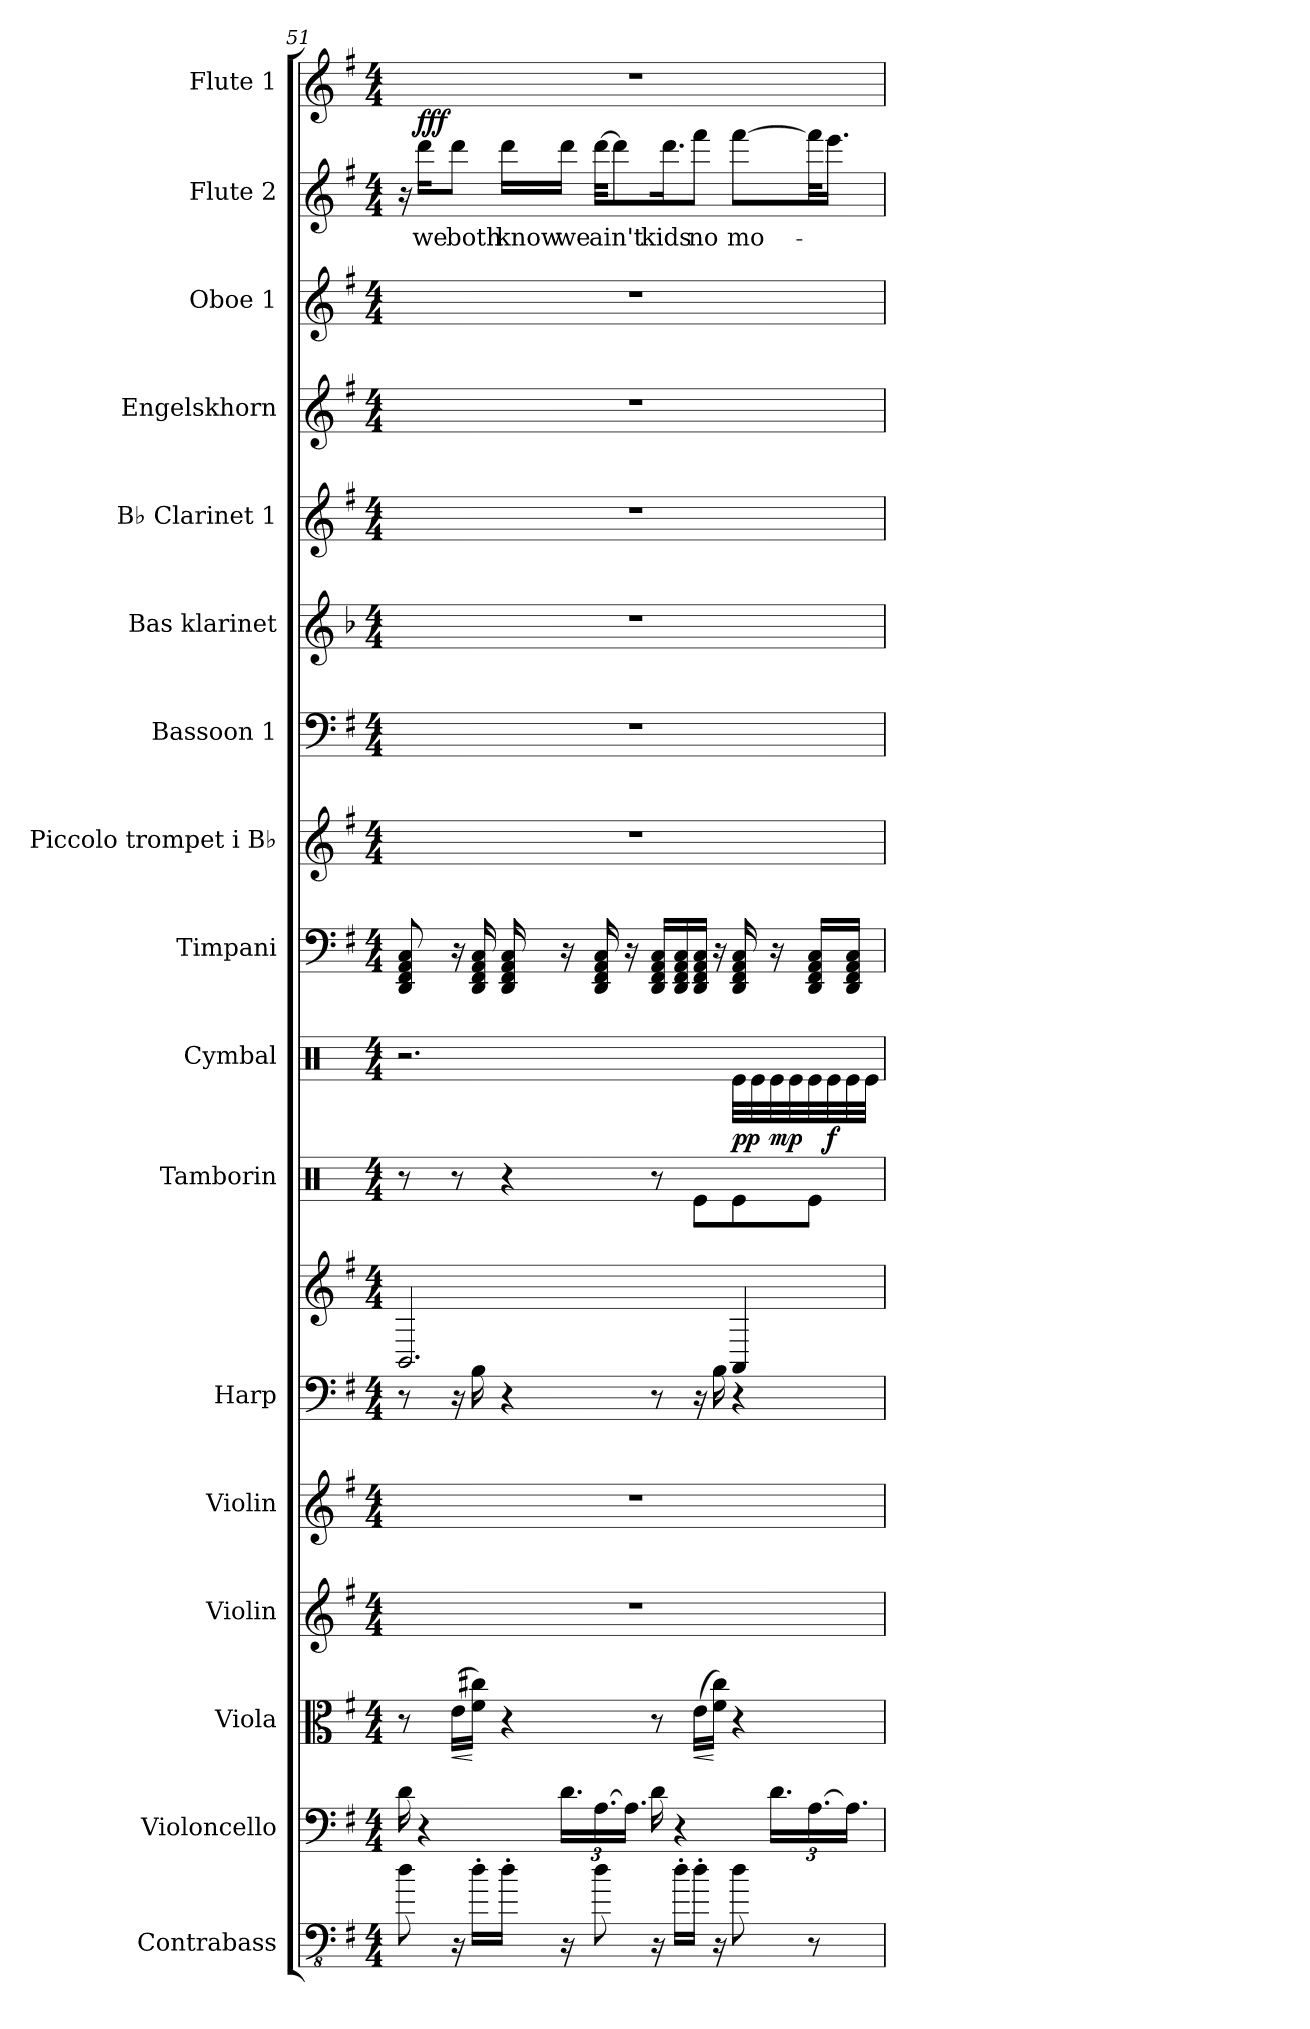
**kern	**kern	**kern	**dynam	**kern	**kern	**kern	**kern	**kern	**kern	**dynam	**kern	**kern	**kern	**kern	**kern	**kern	**kern	**kern	**text	**dynam	**kern
*part17	*part16	*part15	*part15	*part14	*part13	*part12	*part12	*part11	*part10	*part10	*part9	*part8	*part7	*part6	*part5	*part4	*part3	*part2	*part2	*part2	*part1
*staff18	*staff17	*staff16	*staff16	*staff15	*staff14	*staff13	*staff12	*staff11	*staff10	*staff10	*staff9	*staff8	*staff7	*staff6	*staff5	*staff4	*staff3	*staff2	*staff2	*staff2	*staff1
*I"Contrabass	*I"Violoncello	*I"Viola	*	*I"Violin	*I"Violin	*I"Harp	*	*I"Tamborin	*I"Cymbal	*	*I"Timpani	*I"Piccolo trompet i B♭	*I"Bassoon 1	*I"Bas klarinet	*I"B♭ Clarinet 1	*I"Engelskhorn	*I"Oboe 1	*I"Flute 2	*	*	*I"Flute 1
*I'Cb.	*I'Vc.	*I'Vla.	*	*I'Vln.	*I'Vln.	*I'Hrp.	*	*I'Tamb.	*I'Cym.	*	*I'Timp.	*I'P. tpt. i B♭	*I'Bsn. 1	*	*I'B♭ Cl. 1	*I'E.horn	*I'Ob. 1	*I'Fl. 2	*	*	*I'Fl. 1
*clefFv4	*clefF4	*clefC3	*	*clefG2	*clefG2	*clefF4	*clefG2	*clefX	*clefX	*	*clefF4	*clefG2	*clefF4	*clefG2	*clefG2	*clefG2	*clefG2	*clefG2	*	*	*clefG2
*ITrd7c12	*	*	*	*	*	*	*	*	*	*	*	*ITrd-6c-10	*	*ITrd8c14	*ITrd1c2	*ITrd4c7	*	*	*	*	*
*k[f#]	*k[f#]	*k[f#]	*	*k[f#]	*k[f#]	*k[f#]	*k[f#]	*k[]	*k[]	*	*k[f#]	*k[b-]	*k[f#]	*k[b-]	*k[b-]	*k[]	*k[f#]	*k[f#]	*	*	*k[f#]
*M4/4	*M4/4	*M4/4	*	*M4/4	*M4/4	*M4/4	*M4/4	*M4/4	*M4/4	*	*M4/4	*M4/4	*M4/4	*M4/4	*M4/4	*M4/4	*M4/4	*M4/4	*	*	*M4/4
=51	=51	=51	=51	=51	=51	=51	=51	=51	=51	=51	=51	=51	=51	=51	=51	=51	=51	=51	=51	=51	=51
8D\	16d\	8r	.	1r	1r	8r	2.BB/	8r	2.r	.	8DD/ 8FF#/ 8AA/ 8C/	1r	1r	1r	1r	1r	1r	16r	.	.	1r
!	!	!	!	!	!	!	!	!	!	!	!	!	!	!	!	!	!	!	!	!LO:DY:b	!
.	4r	.	.	.	.	.	.	.	.	.	.	.	.	.	.	.	.	16ddd\KL	we	fff	.
!	!	!	!LO:HP:b	!	!	!	!	!	!	!	!	!	!	!	!	!	!	!	!	!	!
16r	.	(16e\LL	<	.	.	16r	.	8r	.	.	16r	.	.	.	.	.	.	8ddd\J	both	.	.
16D'\LL	.	16f#\ 16cc#X\JJ)	[	.	.	16B\	.	.	.	.	16DD/ 16FF#/ 16AA/ 16C/	.	.	.	.	.	.	.	.	.	.
16D'\JJ	.	4r	.	.	.	4r	.	4r	.	.	16DD/ 16FF#/ 16AA/ 16C/	.	.	.	.	.	.	16ddd\LL	know	.	.
*	*Xbrackettup	*	*	*	*	*	*	*	*	*	*	*	*	*	*	*	*	*	*	*	*
16r	24.d\LL	.	.	.	.	.	.	.	.	.	16r	.	.	.	.	.	.	16ddd\JJ	we	.	.
8D\	[24.A\	.	.	.	.	.	.	.	.	.	16DD/ 16FF#/ 16AA/ 16C/	.	.	.	.	.	.	[32ddd\KKL	ain't	.	.
.	.	.	.	.	.	.	.	.	.	.	.	.	.	.	.	.	.	8ddd\]	.	.	.
.	24.A\JJ]	.	.	.	.	.	.	.	.	.	16r	.	.	.	.	.	.	.	.	.	.
16r	16d\	8r	.	.	.	8r	.	8r	.	.	16DD/ 16FF#/ 16AA/ 16C/LL	.	.	.	.	.	.	.	.	.	.
.	.	.	.	.	.	.	.	.	.	.	.	.	.	.	.	.	.	16.ddd\K	kids	.	.
16D'\LL	4r	.	.	.	.	.	.	.	.	.	16DD/ 16FF#/ 16AA/ 16C/	.	.	.	.	.	.	.	.	.	.
!	!	!	!LO:HP:b	!	!	!	!	!	!	!	!	!	!	!	!	!	!	!	!	!	!
16D'\JJ	.	(16e\LL	<	.	.	16r	.	8Re\L	.	.	16DD/ 16FF#/ 16AA/ 16C/JJ	.	.	.	.	.	.	8fff#\J	no	.	.
16r	.	16f#\ 16cc#\JJ)	[	.	.	16B\	.	.	.	.	16r	.	.	.	.	.	.	.	.	.	.
!	!	!	!	!	!	!	!	!	!	!LO:DY:b	!	!	!	!	!	!	!	!	!	!	!
8D\	.	4r	.	.	.	4r	4AA/	8Re\	32Re\LLL	pp	16DD/ 16FF#/ 16AA/ 16C/	.	.	.	.	.	.	[8fff#\L	mo-	.	.
.	.	.	.	.	.	.	.	.	32Re\	.	.	.	.	.	.	.	.	.	.	.	.
!	!	!	!	!	!	!	!	!	!	!LO:DY:b	!	!	!	!	!	!	!	!	!	!	!
.	24.d\LL	.	.	.	.	.	.	.	32Re\	mp	16r	.	.	.	.	.	.	.	.	.	.
.	.	.	.	.	.	.	.	.	32Re\	.	.	.	.	.	.	.	.	.	.	.	.
8r	[24.A\	.	.	.	.	.	.	8Re\J	32Re\	.	16DD/ 16FF#/ 16AA/ 16C/LL	.	.	.	.	.	.	32fff#\KL]	.	.	.
!	!	!	!	!	!	!	!	!	!	!LO:DY:b	!	!	!	!	!	!	!	!	!	!	!
.	.	.	.	.	.	.	.	.	32Re\	f	.	.	.	.	.	.	.	16.eee\JJ	.	.	.
.	24.A\JJ]	.	.	.	.	.	.	.	32Re\	.	16DD/ 16FF#/ 16AA/ 16C/JJ	.	.	.	.	.	.	.	.	.	.
.	.	.	.	.	.	.	.	.	32Re\JJJ	.	.	.	.	.	.	.	.	.	.	.	.
=	=	=	=	=	=	=	=	=	=	=	=	=	=	=	=	=	=	=	=	=	=
*-	*-	*-	*-	*-	*-	*-	*-	*-	*-	*-	*-	*-	*-	*-	*-	*-	*-	*-	*-	*-	*-
